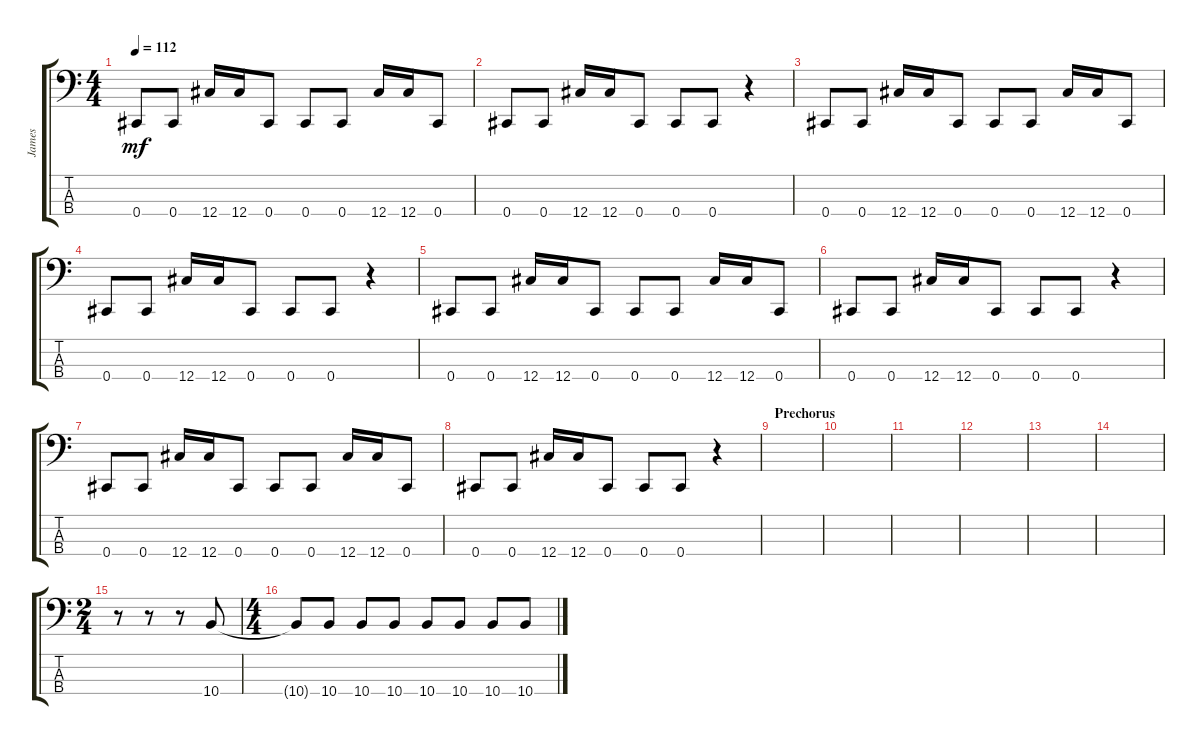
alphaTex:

\track ("James" "James") {instrument electricbassfinger}
\staff {score tabs}
\tuning (Gb2 Db2 Ab1 Db1) {hide}
\ts (4 4)
\tempo 112
\clef f4
\ks c
0.4.8{dy mf} 0.4.8 12.4.16 12.4.16 0.4.8 0.4.8 0.4.8 12.4.16 12.4.16 0.4.8 |
0.4.8 0.4.8 12.4.16 12.4.16 0.4.8 0.4.8 0.4.8 r.4 |
0.4.8 0.4.8 12.4.16 12.4.16 0.4.8 0.4.8 0.4.8 12.4.16 12.4.16 0.4.8 |
0.4.8 0.4.8 12.4.16 12.4.16 0.4.8 0.4.8 0.4.8 r.4 |
0.4.8 0.4.8 12.4.16 12.4.16 0.4.8 0.4.8 0.4.8 12.4.16 12.4.16 0.4.8 |
0.4.8 0.4.8 12.4.16 12.4.16 0.4.8 0.4.8 0.4.8 r.4 |
0.4.8 0.4.8 12.4.16 12.4.16 0.4.8 0.4.8 0.4.8 12.4.16 12.4.16 0.4.8 |
0.4.8 0.4.8 12.4.16 12.4.16 0.4.8 0.4.8 0.4.8 r.4 |
\section ("" "Prechorus")
|
|
|
|
|
|
\ts (2 4)
r.8 r.8 r.8 10.4.8 |
\ts (4 4)
10.4{t}.8 10.4.8 10.4.8 10.4.8 10.4.8 10.4.8 10.4.8 10.4.8
